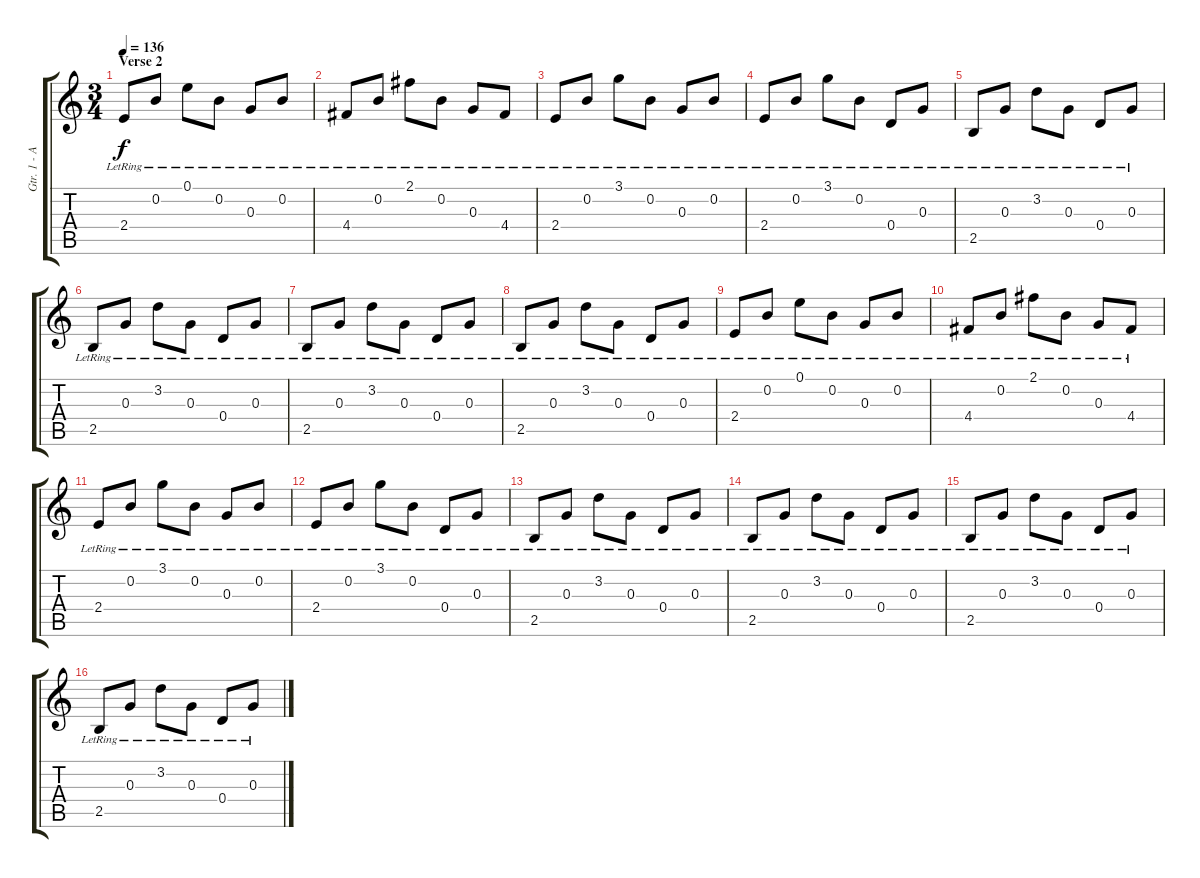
\track ("Gtr. 1 - Acoustic" "Gtr. 1 - A") {instrument acousticguitarsteel}
\staff {score tabs}
\tuning (E4 B3 G3 D3 A2 E2) {hide}
\ts (3 4)
\section ("" "Verse 2")
\tempo 136
\clef g2
\ks c
2.4{lr}.8{dy f} 0.2{lr}.8 0.1{lr}.8 0.2{lr}.8 0.3{lr}.8 0.2{lr}.8 |
4.4{lr}.8 0.2{lr}.8 2.1{lr}.8 0.2{lr}.8 0.3{lr}.8 4.4{lr}.8 |
2.4{lr}.8 0.2{lr}.8 3.1{lr}.8 0.2{lr}.8 0.3{lr}.8 0.2{lr}.8 |
2.4{lr}.8 0.2{lr}.8 3.1{lr}.8 0.2{lr}.8 0.4{lr}.8 0.3{lr}.8 |
2.5{lr}.8 0.3{lr}.8 3.2{lr}.8 0.3{lr}.8 0.4{lr}.8 0.3{lr}.8 |
2.5{lr}.8 0.3{lr}.8 3.2{lr}.8 0.3{lr}.8 0.4{lr}.8 0.3{lr}.8 |
2.5{lr}.8 0.3{lr}.8 3.2{lr}.8 0.3{lr}.8 0.4{lr}.8 0.3{lr}.8 |
2.5{lr}.8 0.3{lr}.8 3.2{lr}.8 0.3{lr}.8 0.4{lr}.8 0.3{lr}.8 |
2.4{lr}.8 0.2{lr}.8 0.1{lr}.8 0.2{lr}.8 0.3{lr}.8 0.2{lr}.8 |
4.4{lr}.8 0.2{lr}.8 2.1{lr}.8 0.2{lr}.8 0.3{lr}.8 4.4{lr}.8 |
2.4{lr}.8 0.2{lr}.8 3.1{lr}.8 0.2{lr}.8 0.3{lr}.8 0.2{lr}.8 |
2.4{lr}.8 0.2{lr}.8 3.1{lr}.8 0.2{lr}.8 0.4{lr}.8 0.3{lr}.8 |
2.5{lr}.8 0.3{lr}.8 3.2{lr}.8 0.3{lr}.8 0.4{lr}.8 0.3{lr}.8 |
2.5{lr}.8 0.3{lr}.8 3.2{lr}.8 0.3{lr}.8 0.4{lr}.8 0.3{lr}.8 |
2.5{lr}.8 0.3{lr}.8 3.2{lr}.8 0.3{lr}.8 0.4{lr}.8 0.3{lr}.8 |
2.5{lr}.8 0.3{lr}.8 3.2{lr}.8 0.3{lr}.8 0.4{lr}.8 0.3{lr}.8
